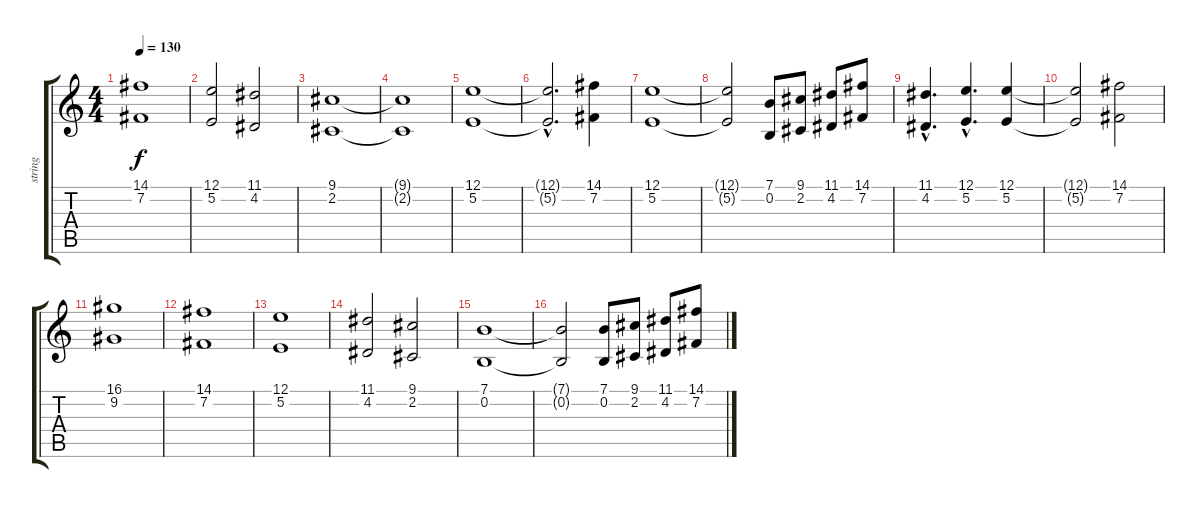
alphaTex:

\track ("string" "string") {instrument stringensemble1}
\staff {score tabs}
\tuning (E4 B3 G3 D3 A2 E2) {hide}
\ts (4 4)
\tempo 130
\clef g2
\ks c
(14.1 7.2).1{dy f} |
(12.1 5.2).2 (11.1 4.2).2 |
(9.1 2.2).1 |
(9.1{t} 2.2{t}).1 |
(12.1 5.2).1 |
(12.1{hac t} 5.2{hac t}).2{d} (14.1 7.2).4 |
(12.1 5.2).1 |
(12.1{t} 5.2{t}).2 (7.1 0.2).8 (9.1 2.2).8 (11.1 4.2).8 (14.1 7.2).8 |
(11.1{hac} 4.2{hac}).4{d} (12.1{hac} 5.2{hac}).4{d} (12.1 5.2).4 |
(12.1{t} 5.2{t}).2 (14.1 7.2).2 |
(16.1 9.2).1 |
(14.1 7.2).1 |
(12.1 5.2).1 |
(11.1 4.2).2 (9.1 2.2).2 |
(7.1 0.2).1 |
(7.1{t} 0.2{t}).2 (7.1 0.2).8 (9.1 2.2).8 (11.1 4.2).8 (14.1 7.2).8
